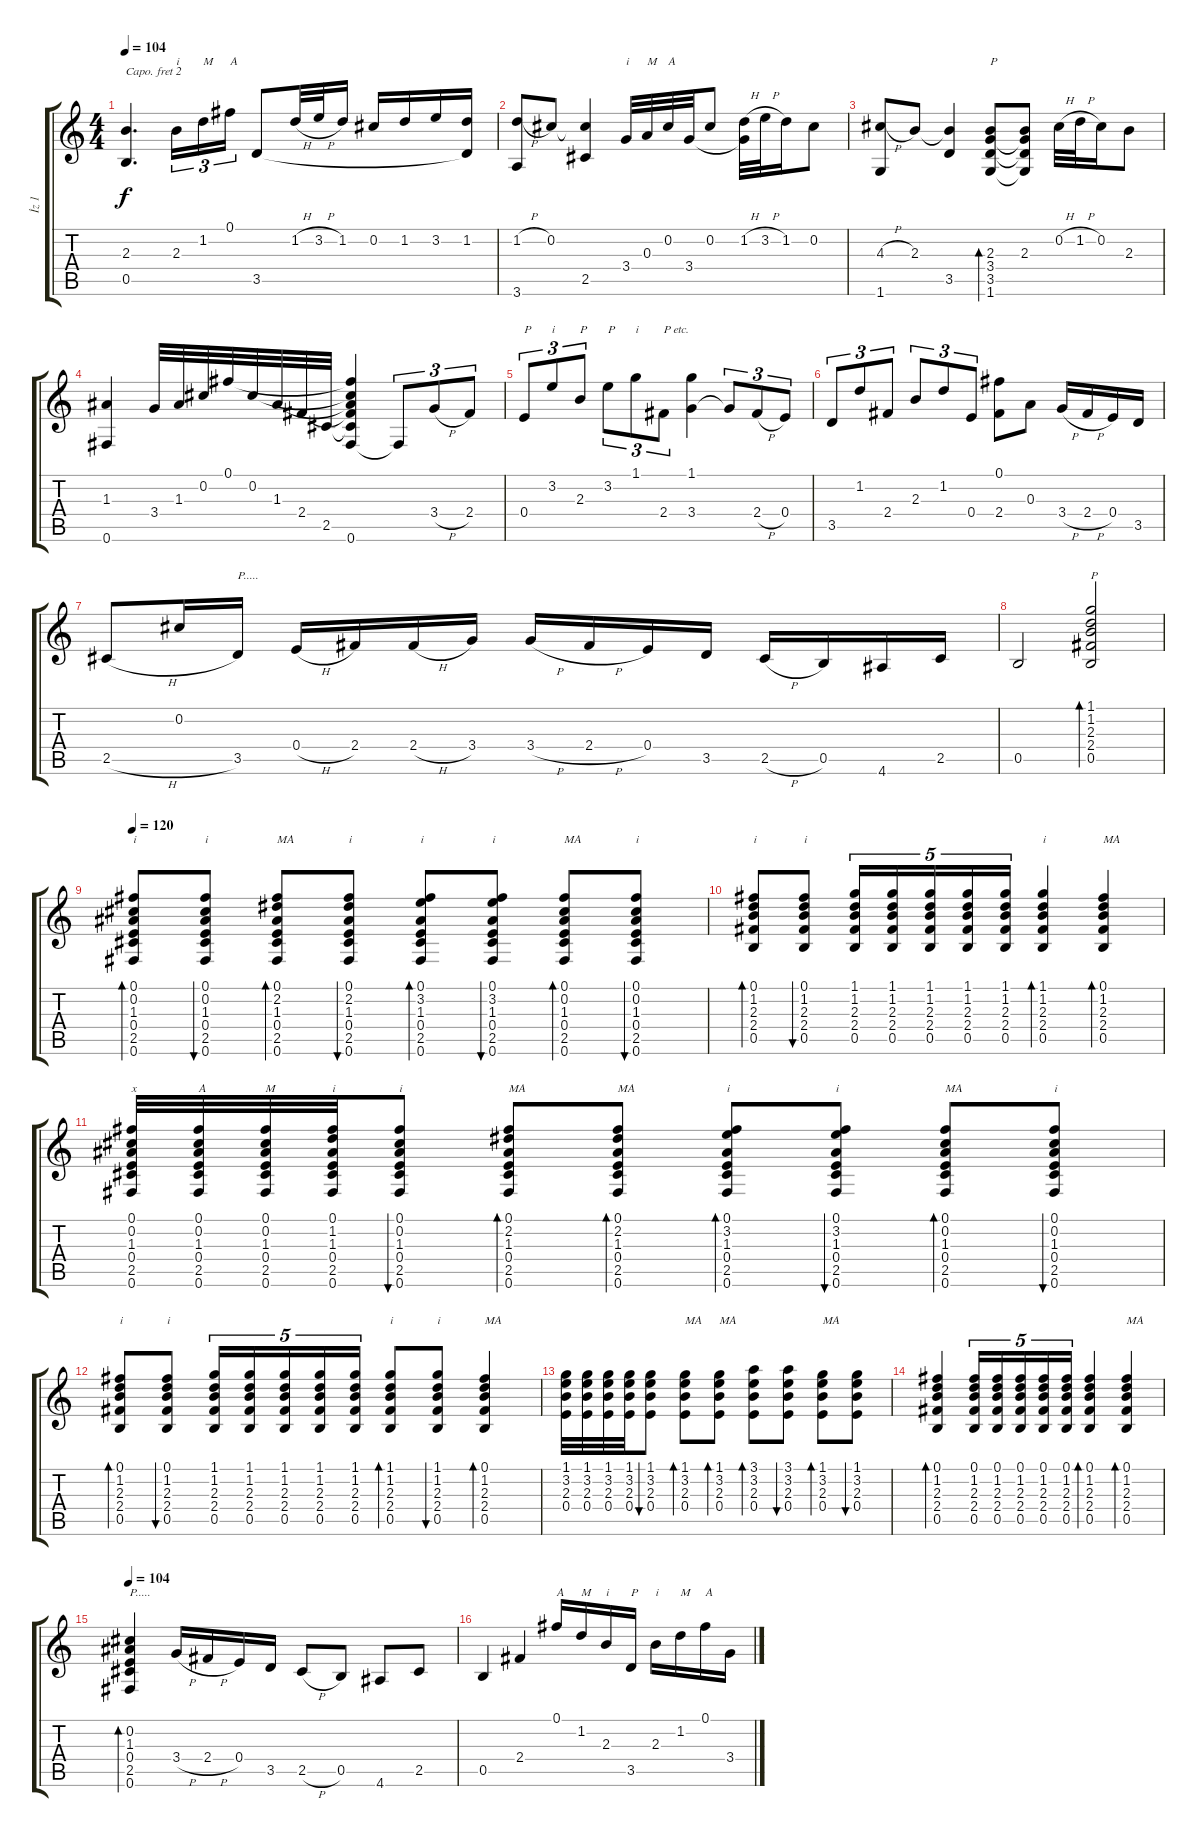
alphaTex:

\track ("İz 1" "İz 1") {instrument acousticguitarnylon}
\staff {score tabs}
\capo 2
\tuning (E4 B3 G3 D3 A2 E2) {hide}
\ts (4 4)
\tempo 104
\clef g2
\ks c
(2.3 0.5).4{d dy f} 2.3.16{tu (3 2) txt "i"} 1.2.16{tu (3 2) txt "M"} 0.1.16{tu (3 2) txt "A"} 3.5.8 1.2{h}.32 3.2{h}.32 1.2.16 0.2.16 1.2.16 3.2.16 (1.2 3.5{t}).16 |
(1.2{h} 3.6).8 0.2.8 (0.2{t} 2.5).4 3.4.32{txt "i"} 0.3.32{txt "M"} 0.2.32{txt "A"} 3.4.32 0.2.8 (1.2{h} 3.4{t}).32 3.2{h}.32 1.2.16 0.2.8 |
(4.3{h} 1.6).8 2.3.8 (2.3{t} 3.5).4 (2.3 3.4 3.5 1.6).8{bd 240 txt "P"} (2.3 3.4{t} 3.5{t} 1.6{t}).8 0.2{h}.32 1.2{h}.32 0.2.16 2.3.8 |
(1.3 0.6).4 3.4.32 1.3.32 0.2.32 0.1.32 0.2.32 1.3.32 2.4.32 2.5.32 (0.1{t} 0.2{t} 1.3{t} 2.4{t} 2.5{t} 0.6).4 0.6{t}.8{tu (3 2)} 3.4{h}.8{tu (3 2)} 2.4.8{tu (3 2)} |
0.4.8{tu (3 2) txt "P"} 3.2.8{tu (3 2) txt "i"} 2.3.8{tu (3 2) txt "P"} 3.2.8{tu (3 2) txt "P"} 1.1.8{tu (3 2) txt "i"} 2.4.8{tu (3 2) txt "P etc."} (1.1 3.4).4 3.4{t}.8{tu (3 2)} 2.4{h}.8{tu (3 2)} 0.4.8{tu (3 2)} |
3.5.8{tu (3 2)} 1.2.8{tu (3 2)} 2.4.8{tu (3 2)} 2.3.8{tu (3 2)} 1.2.8{tu (3 2)} 0.4.8{tu (3 2)} (0.1 2.4).8 0.3.8 3.4{h}.16 2.4{h}.16 0.4.16 3.5.16 |
2.5{h}.8 0.2.16 3.5.16{txt "P....."} 0.4{h}.16 2.4.16 2.4{h}.16 3.4.16 3.4{h}.16 2.4{h}.16 0.4.16 3.5.16 2.5{h}.16 0.5.16 4.6.16 2.5.16 |
0.5.2 (1.1 1.2 2.3 2.4 0.5).2{bd 480 txt "P"} |
\tempo 120
(0.1 0.2 1.3 0.4 2.5 0.6).8{bd 60 txt "i"} (0.1 0.2 1.3 0.4 2.5 0.6).8{bu 60 txt "i"} (0.1 2.2 1.3 0.4 2.5 0.6).8{bd 60 txt "MA"} (0.1 2.2 1.3 0.4 2.5 0.6).8{bu 60 txt "i"} (0.1 3.2 1.3 0.4 2.5 0.6).8{bd 60 txt "i"} (0.1 3.2 1.3 0.4 2.5 0.6).8{bu 60 txt "i"} (0.1 0.2 1.3 0.4 2.5 0.6).8{bd 60 txt "MA"} (0.1 0.2 1.3 0.4 2.5 0.6).8{bu 60 txt "i"} |
(0.1 1.2 2.3 2.4 0.5).8{bd 60 txt "i"} (0.1 1.2 2.3 2.4 0.5).8{bu 60 txt "i"} (1.1 1.2 2.3 2.4 0.5).16{tu (5 4)} (1.1 1.2 2.3 2.4 0.5).16{tu (5 4)} (1.1 1.2 2.3 2.4 0.5).16{tu (5 4)} (1.1 1.2 2.3 2.4 0.5).16{tu (5 4)} (1.1 1.2 2.3 2.4 0.5).16{tu (5 4)} (1.1 1.2 2.3 2.4 0.5).4{bd 60 txt "i"} (0.1 1.2 2.3 2.4 0.5).4{bd 60 txt "MA"} |
(0.1 0.2 1.3 0.4 2.5 0.6).32{txt "x"} (0.1 0.2 1.3 0.4 2.5 0.6).32{txt "A"} (0.1 0.2 1.3 0.4 2.5 0.6).32{txt "M"} (0.1 1.2 1.3 0.4 2.5 0.6).32{txt "i"} (0.1 0.2 1.3 0.4 2.5 0.6).8{bu 60 txt "i"} (0.1 2.2 1.3 0.4 2.5 0.6).8{bd 60 txt "MA"} (0.1 2.2 1.3 0.4 2.5 0.6).8{bd 60 txt "MA"} (0.1 3.2 1.3 0.4 2.5 0.6).8{bd 60 txt "i"} (0.1 3.2 1.3 0.4 2.5 0.6).8{bu 60 txt "i"} (0.1 0.2 1.3 0.4 2.5 0.6).8{bd 60 txt "MA"} (0.1 0.2 1.3 0.4 2.5 0.6).8{bu 60 txt "i"} |
(0.1 1.2 2.3 2.4 0.5).8{bd 60 txt "i"} (0.1 1.2 2.3 2.4 0.5).8{bu 60 txt "i"} (1.1 1.2 2.3 2.4 0.5).16{tu (5 4)} (1.1 1.2 2.3 2.4 0.5).16{tu (5 4)} (1.1 1.2 2.3 2.4 0.5).16{tu (5 4)} (1.1 1.2 2.3 2.4 0.5).16{tu (5 4)} (1.1 1.2 2.3 2.4 0.5).16{tu (5 4)} (1.1 1.2 2.3 2.4 0.5).8{bd 60 txt "i"} (1.1 1.2 2.3 2.4 0.5).8{bu 60 txt "i"} (0.1 1.2 2.3 2.4 0.5).4{bd 60 txt "MA"} |
(1.1 3.2 2.3 0.4).32 (1.1 3.2 2.3 0.4).32 (1.1 3.2 2.3 0.4).32 (1.1 3.2 2.3 0.4).32 (1.1 3.2 2.3 0.4).8{bu 60} (1.1 3.2 2.3 0.4).8{bd 60 txt "MA"} (1.1 3.2 2.3 0.4).8{bd 60 txt "MA"} (3.1 3.2 2.3 0.4).8{bd 60} (3.1 3.2 2.3 0.4).8{bu 60} (1.1 3.2 2.3 0.4).8{bd 60 txt "MA"} (1.1 3.2 2.3 0.4).8{bu 60} |
(0.1 1.2 2.3 2.4 0.5).4{bd 60} (0.1 1.2 2.3 2.4 0.5).16{tu (5 4)} (0.1 1.2 2.3 2.4 0.5).16{tu (5 4)} (0.1 1.2 2.3 2.4 0.5).16{tu (5 4)} (0.1 1.2 2.3 2.4 0.5).16{tu (5 4)} (0.1 1.2 2.3 2.4 0.5).16{tu (5 4)} (0.1 1.2 2.3 2.4 0.5).4{bd 60} (0.1 1.2 2.3 2.4 0.5).4{bd 60 txt "MA"} |
\tempo 104
(0.2 1.3 0.4 2.5 0.6).4{bd 240 txt "P....."} 3.4{h}.16 2.4{h}.16 0.4.16 3.5.16 2.5{h}.8 0.5.8 4.6.8 2.5.8 |
0.5.4 2.4.4 0.1.16{txt "A"} 1.2.16{txt "M"} 2.3.16{txt "i"} 3.5.16{txt "P"} 2.3.16{txt "i"} 1.2.16{txt "M"} 0.1.16{txt "A"} 3.4.16
